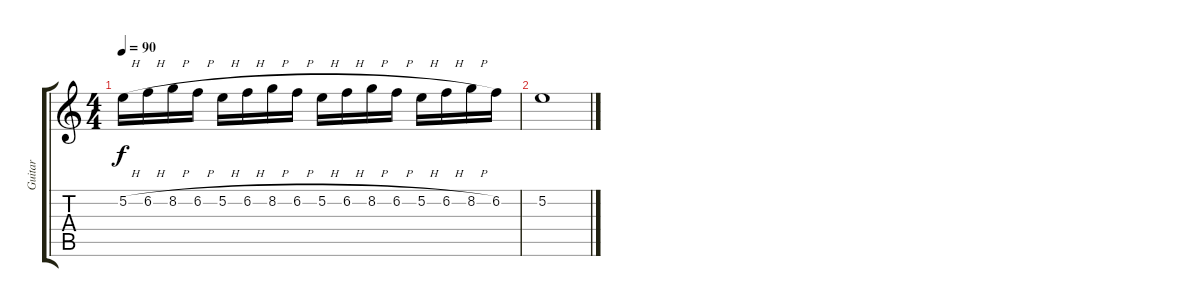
\track ("Guitar" "Guitar") {instrument distortionguitar}
\staff {score tabs}
\tuning (E4 B3 G3 D3 A2 E2) {hide}
\ts (4 4)
\tempo 90
\clef g2
\ks c
5.2{h}.16{dy f instrument distortionguitar} 6.2{h}.16 8.2{h}.16 6.2{h}.16 5.2{h}.16 6.2{h}.16 8.2{h}.16 6.2{h}.16 5.2{h}.16 6.2{h}.16 8.2{h}.16 6.2{h}.16 5.2{h}.16 6.2{h}.16 8.2{h}.16 6.2.16 |
5.2.1
